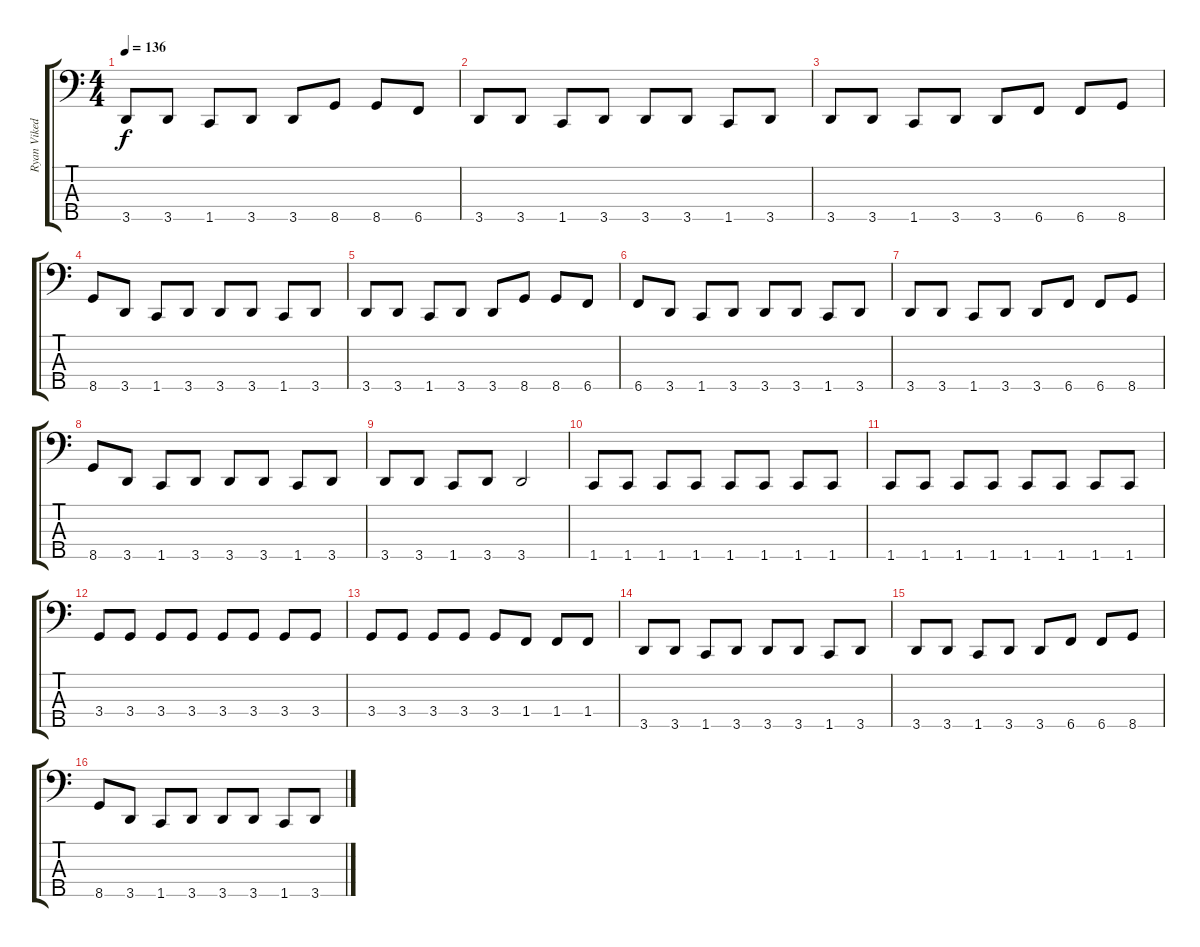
\track ("Ryan Vikedal" "Ryan Viked") {instrument electricbasspick}
\staff {score tabs}
\tuning (G2 D2 A1 E1 B0) {hide}
\ts (4 4)
\tempo 136
\clef f4
\ks c
3.5.8{dy f} 3.5.8 1.5.8 3.5.8 3.5.8 8.5.8 8.5.8 6.5.8 |
3.5.8 3.5.8 1.5.8 3.5.8 3.5.8 3.5.8 1.5.8 3.5.8 |
3.5.8 3.5.8 1.5.8 3.5.8 3.5.8 6.5.8 6.5.8 8.5.8 |
8.5.8 3.5.8 1.5.8 3.5.8 3.5.8 3.5.8 1.5.8 3.5.8 |
3.5.8 3.5.8 1.5.8 3.5.8 3.5.8 8.5.8 8.5.8 6.5.8 |
6.5.8 3.5.8 1.5.8 3.5.8 3.5.8 3.5.8 1.5.8 3.5.8 |
3.5.8 3.5.8 1.5.8 3.5.8 3.5.8 6.5.8 6.5.8 8.5.8 |
8.5.8 3.5.8 1.5.8 3.5.8 3.5.8 3.5.8 1.5.8 3.5.8 |
3.5.8 3.5.8 1.5.8 3.5.8 3.5.2 |
1.5.8 1.5.8 1.5.8 1.5.8 1.5.8 1.5.8 1.5.8 1.5.8 |
1.5.8 1.5.8 1.5.8 1.5.8 1.5.8 1.5.8 1.5.8 1.5.8 |
3.4.8 3.4.8 3.4.8 3.4.8 3.4.8 3.4.8 3.4.8 3.4.8 |
3.4.8 3.4.8 3.4.8 3.4.8 3.4.8 1.4.8 1.4.8 1.4.8 |
3.5.8 3.5.8 1.5.8 3.5.8 3.5.8 3.5.8 1.5.8 3.5.8 |
3.5.8 3.5.8 1.5.8 3.5.8 3.5.8 6.5.8 6.5.8 8.5.8 |
8.5.8 3.5.8 1.5.8 3.5.8 3.5.8 3.5.8 1.5.8 3.5.8
